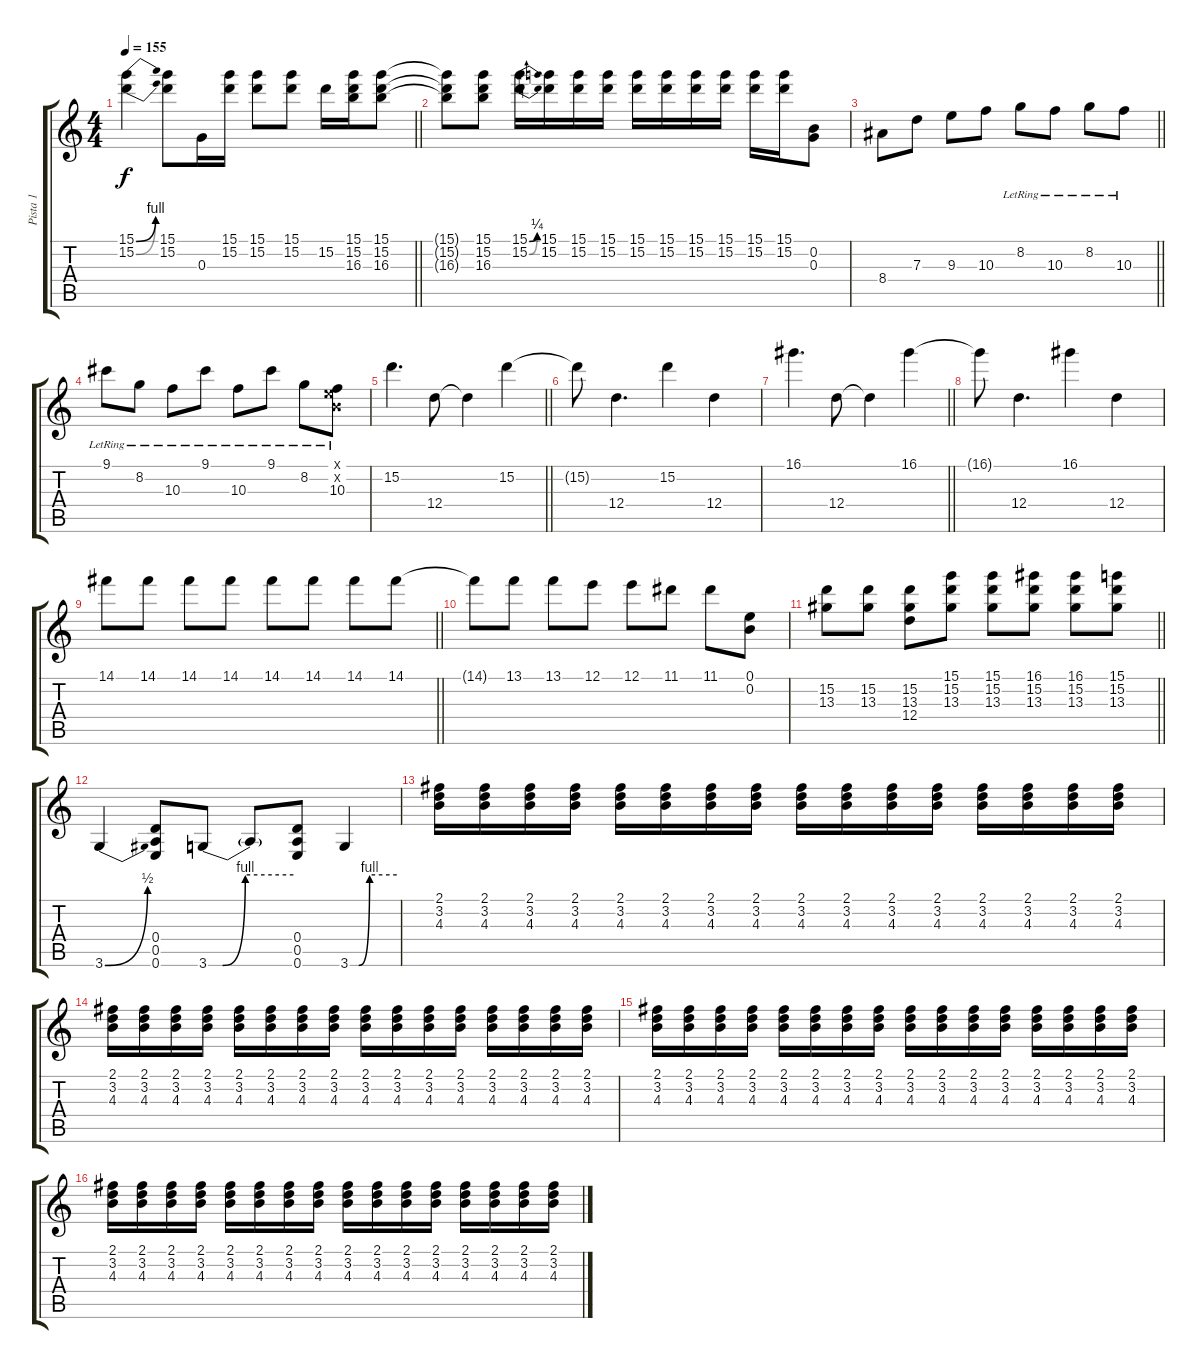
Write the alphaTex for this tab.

\track ("Pista 1" "Pista 1") {instrument electricguitarclean}
\staff {score tabs}
\tuning (E4 B3 G3 D3 A2 E2) {hide}
\ts (4 4)
\tempo 155
\clef g2
\barLineRight lightlight
\ks c
(15.1{be (bend 0 0 60 4)} 15.2{be (bend 0 0 60 4)}).4{dy f} (15.1 15.2).8 0.3.16 (15.1 15.2).16 (15.1 15.2).8 (15.1 15.2).8 15.2.16 (15.1 15.2 16.3).16 (15.1 15.2 16.3).8 |
(15.1{t} 15.2{t} 16.3{t}).8 (15.1 15.2 16.3).8 (15.1{be (bend 0 0 60 1)} 15.2{be (bend 0 0 60 1)}).16 (15.1 15.2).16 (15.1 15.2).16 (15.1 15.2).16 (15.1 15.2).16 (15.1 15.2).16 (15.1 15.2).16 (15.1 15.2).16 (15.1 15.2).16 (15.1 15.2).16 (0.2 0.3).8 |
\barLineRight lightlight
8.4.8 7.3.8 9.3.8 10.3.8 8.2{lr}.8 10.3{lr}.8 8.2{lr}.8 10.3{lr}.8 |
9.1{lr}.8 8.2{lr}.8 10.3{lr}.8 9.1{lr}.8 10.3{lr}.8 9.1{lr}.8 8.2{lr}.8 (0.1{x} 0.2{x} 10.3{lr}).8 |
\barLineRight lightlight
15.2.4{d} 12.4.8 12.4{t}.4 15.2.4 |
15.2{t}.8 12.4.4{d} 15.2.4 12.4.4 |
\barLineRight lightlight
16.1.4{d} 12.4.8 12.4{t}.4 16.1.4 |
16.1{t}.8 12.4.4{d} 16.1.4 12.4.4 |
\barLineRight lightlight
14.1.8 14.1.8 14.1.8 14.1.8 14.1.8 14.1.8 14.1.8 14.1.8 |
14.1{t}.8 13.1.8 13.1.8 12.1.8 12.1.8 11.1.8 11.1.8 (0.1 0.2).8 |
\barLineRight lightlight
(15.2 13.3).8 (15.2 13.3).8 (15.2 13.3 12.4).8 (15.1 15.2 13.3).8 (15.1 15.2 13.3).8 (16.1 15.2 13.3).8 (16.1 15.2 13.3).8 (15.1 15.2 13.3).8 |
3.6{be (bend 0 0 60 2)}.4 (0.4 0.5 0.6).8 3.6{be (custom 0 0 10 0 26 4 60 4)}.8 3.6{t}.8 (0.4 0.5 0.6).8 3.6{be (custom 0 0 11 0 25 4 60 4)}.4 |
(2.1 3.2 4.3).16 (2.1 3.2 4.3).16 (2.1 3.2 4.3).16 (2.1 3.2 4.3).16 (2.1 3.2 4.3).16 (2.1 3.2 4.3).16 (2.1 3.2 4.3).16 (2.1 3.2 4.3).16 (2.1 3.2 4.3).16 (2.1 3.2 4.3).16 (2.1 3.2 4.3).16 (2.1 3.2 4.3).16 (2.1 3.2 4.3).16 (2.1 3.2 4.3).16 (2.1 3.2 4.3).16 (2.1 3.2 4.3).16 |
(2.1 3.2 4.3).16 (2.1 3.2 4.3).16 (2.1 3.2 4.3).16 (2.1 3.2 4.3).16 (2.1 3.2 4.3).16 (2.1 3.2 4.3).16 (2.1 3.2 4.3).16 (2.1 3.2 4.3).16 (2.1 3.2 4.3).16 (2.1 3.2 4.3).16 (2.1 3.2 4.3).16 (2.1 3.2 4.3).16 (2.1 3.2 4.3).16 (2.1 3.2 4.3).16 (2.1 3.2 4.3).16 (2.1 3.2 4.3).16 |
(2.1 3.2 4.3).16 (2.1 3.2 4.3).16 (2.1 3.2 4.3).16 (2.1 3.2 4.3).16 (2.1 3.2 4.3).16 (2.1 3.2 4.3).16 (2.1 3.2 4.3).16 (2.1 3.2 4.3).16 (2.1 3.2 4.3).16 (2.1 3.2 4.3).16 (2.1 3.2 4.3).16 (2.1 3.2 4.3).16 (2.1 3.2 4.3).16 (2.1 3.2 4.3).16 (2.1 3.2 4.3).16 (2.1 3.2 4.3).16 |
(2.1 3.2 4.3).16 (2.1 3.2 4.3).16 (2.1 3.2 4.3).16 (2.1 3.2 4.3).16 (2.1 3.2 4.3).16 (2.1 3.2 4.3).16 (2.1 3.2 4.3).16 (2.1 3.2 4.3).16 (2.1 3.2 4.3).16 (2.1 3.2 4.3).16 (2.1 3.2 4.3).16 (2.1 3.2 4.3).16 (2.1 3.2 4.3).16 (2.1 3.2 4.3).16 (2.1 3.2 4.3).16 (2.1 3.2 4.3).16
